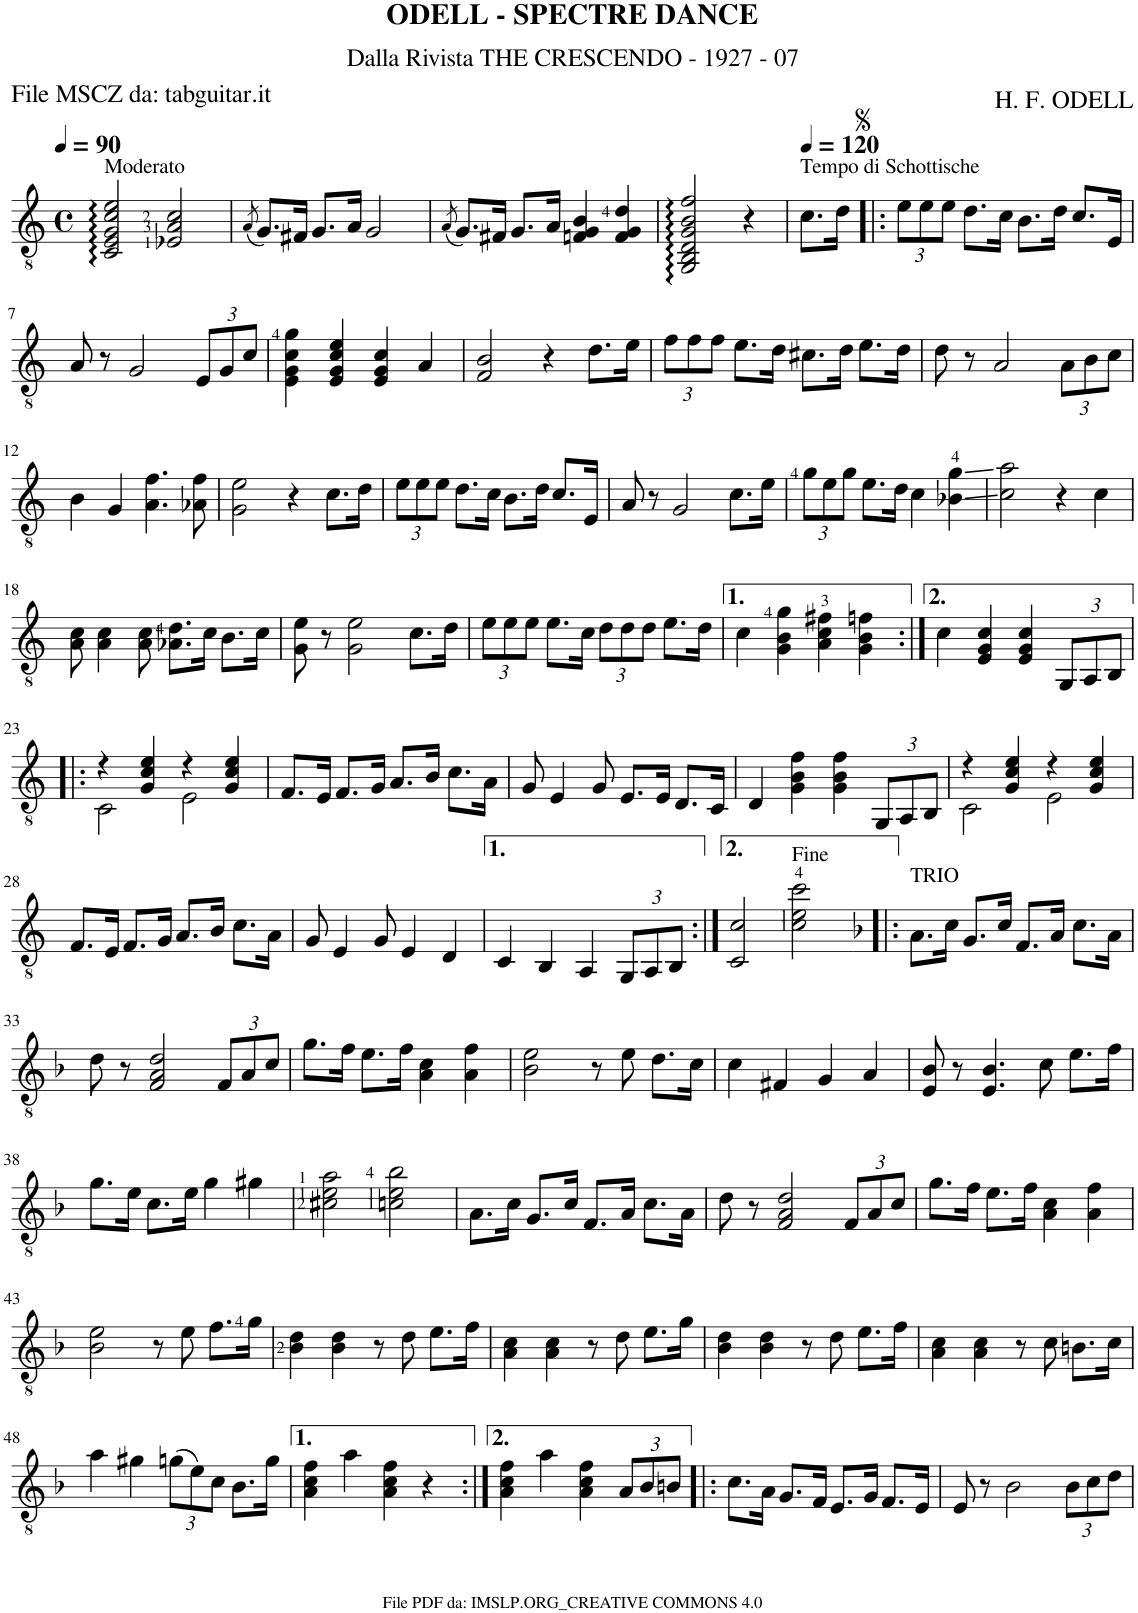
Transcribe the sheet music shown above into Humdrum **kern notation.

**kern
*part1
*staff1
*I"Guitar
*I'Guit.
*clefGv2
*k[]
*M4/4
*met(c)
*MM90
=1
!LO:TX:a:t=Moderato
2C/:: 2E/:: 2G/:: 2c/:: 2e/::
2E-X/ 2A/ 2c/
=2
(8qA/
8.G/L)
16F#X/Jk
8.G/L
16A/Jk
2G/
=3
(8qA/
8.G/L)
16F#X/Jk
8.G/L
16A/Jk
4Fn/ 4G/ 4B/
4F/ 4G/ 4d/
=4
2GG/:: 2BB/:: 2D/:: 2G/:: 2B/:: 2f/::
4r
=5
*MM120
!LO:TX:a:t=Tempo di Schottische
8.c\L
16d\Jk
=6!|:
*Xbrackettup
12e\L
12e\
12e\J
8.d\L
16c\Jk
8.B\L
16d\Jk
8.c/L
16E/Jk
!!LO:LB:g=z
=7
8A/
8r
2G/
12E/L
12G/
12c/J
=8
4E\ 4G\ 4c\ 4g\
4E/ 4G/ 4c/ 4e/
4E/ 4G/ 4c/
4A/
=9
2F/ 2B/
4r
8.d\L
16e\Jk
=10
12f\L
12f\
12f\J
8.e\L
16d\Jk
8.c#X\L
16d\Jk
8.e\L
16d\Jk
=11
8d\
8r
2A/
12A\L
12B\
12c\J
!!LO:LB:g=z
=12
4B\
4G/
4.A\ 4.f\
8A-X\ 8f\
=13
2G\ 2e\
4r
8.c\L
16d\Jk
=14
12e\L
12e\
12e\J
8.d\L
16c\Jk
8.B\L
16d\Jk
8.c/L
16E/Jk
=15
8A/
8r
2G/
8.c\L
16e\Jk
=16
12g\L
12e\
12g\J
8.e\L
16d\Jk
4c\
4B-X\ 4g\
=17
2c\ 2a\
4r
4c\
!!LO:LB:g=z
=18
8A\ 8c\
4A\ 4c\
8A\ 8c\
8.A-X\ 8.d\L
16c\Jk
8.B\L
16c\Jk
=19
8G\ 8e\
8r
2G\ 2e\
8.c\L
16d\Jk
=20
12e\L
12e\
12e\J
8.e\L
16c\Jk
12d\L
12d\
12d\J
8.e\L
16d\Jk
=21
4c\
4G\ 4B\ 4g\
4A\ 4c\ 4f#X\
4G\ 4B\ 4fn\
=22:|!
4c\
4E/ 4G/ 4c/
4E/ 4G/ 4c/
12GG/L
12AA/
12BB/J
!!LO:LB:g=z
=23!|:
*^
4r	2C\
4G/ 4c/ 4e/	.
4r	2E\
4G/ 4c/ 4e/	.
*v	*v
=24
8.F/L
16E/Jk
8.F/L
16G/Jk
8.A/L
16B/Jk
8.c\L
16A\Jk
=25
8G/
4E/
8G/
8.E/L
16E/Jk
8.D/L
16C/Jk
=26
4D/
4G\ 4B\ 4f\
4G\ 4B\ 4f\
12GG/L
12AA/
12BB/J
=27
*^
4r	2C\
4G/ 4c/ 4e/	.
4r	2E\
4G/ 4c/ 4e/	.
*v	*v
!!LO:LB:g=z
=28
8.F/L
16E/Jk
8.F/L
16G/Jk
8.A/L
16B/Jk
8.c\L
16A\Jk
=29
8G/
4E/
8G/
4E/
4D/
=30
4C/
4BB/
4AA/
12GG/L
12AA/
12BB/J
=31:|!
2C/ 2c/
2c\ 2e\ 2cc\
=32!|:
*k[b-]
!LO:TX:a:t=TRIO
8.A\L
16c\Jk
8.G/L
16c/Jk
8.F/L
16A/Jk
8.c\L
16A\Jk
!!LO:LB:g=z
=33
8d\
8r
2F/ 2A/ 2d/
12F/L
12A/
12c/J
=34
8.g\L
16f\Jk
8.e\L
16f\Jk
4A\ 4c\
4A\ 4f\
=35
2B-\ 2e\
8r
8e\
8.d\L
16c\Jk
=36
4c\
4F#X/
4G/
4A/
=37
8E/ 8B-/
8r
4.E/ 4.B-/
8c\
8.e\L
16f\Jk
!!LO:LB:g=z
=38
8.g\L
16e\Jk
8.c\L
16e\Jk
4g\
4g#X\
=39
2c#X\ 2e\ 2a\
2cn\ 2e\ 2b-\
=40
8.A\L
16c\Jk
8.G/L
16c/Jk
8.F/L
16A/Jk
8.c\L
16A\Jk
=41
8d\
8r
2F/ 2A/ 2d/
12F/L
12A/
12c/J
=42
8.g\L
16f\Jk
8.e\L
16f\Jk
4A\ 4c\
4A\ 4f\
!!LO:LB:g=z
=43
2B-\ 2e\
8r
8e\
8.f\L
16g\Jk
=44
4B-\ 4d\
4B-\ 4d\
8r
8d\
8.e\L
16f\Jk
=45
4A\ 4c\
4A\ 4c\
8r
8d\
8.e\L
16g\Jk
=46
4B-\ 4d\
4B-\ 4d\
8r
8d\
8.e\L
16f\Jk
=47
4A\ 4c\
4A\ 4c\
8r
8c\
8.Bn\L
16c\Jk
!!LO:LB:g=z
=48
4a\
4g#X\
(12gn\L
12e\)
12c\J
8.B-\L
16g\Jk
=49
4A\ 4c\ 4f\
4a\
4A\ 4c\ 4f\
4r
=50:|!
4A\ 4c\ 4f\
4a\
4A\ 4c\ 4f\
12A/L
12B-/
12Bn/J
=51!|:
8.c\L
16A\Jk
8.G/L
16F/Jk
8.E/L
16G/Jk
8.F/L
16E/Jk
=52
8E/
8r
2B-\
12B-\L
12c\
12d\J
=
*-
